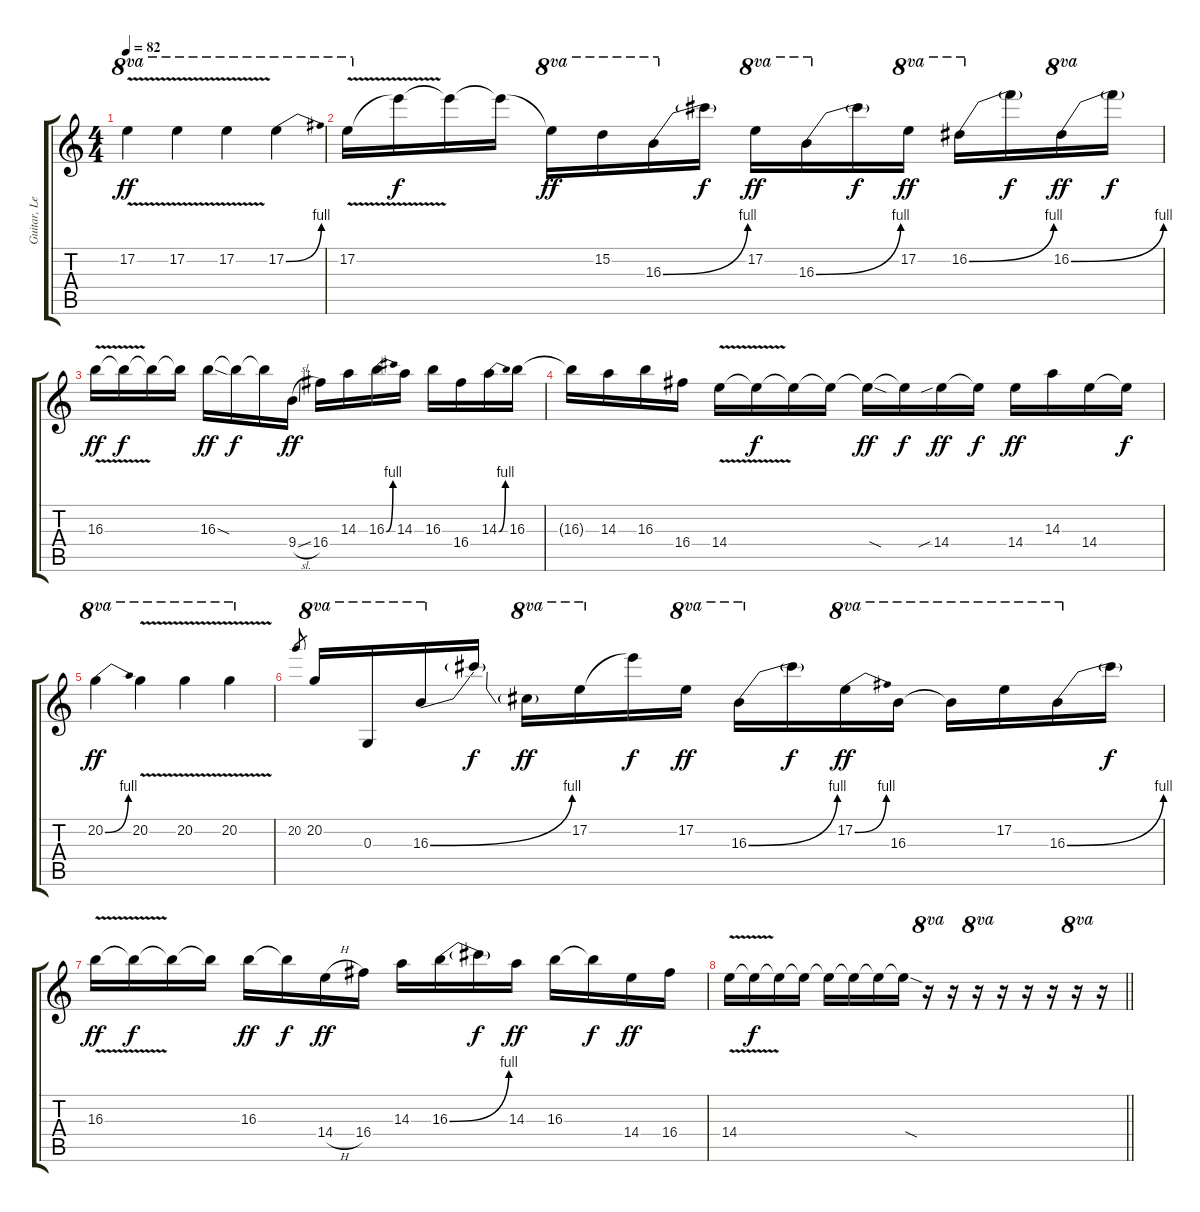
\track ("Guitar, Lead" "Guitar, Le") {instrument electricguitarclean}
\staff {score tabs}
\tuning (E4 B3 G3 D3 A2 E2) {hide}
\ts (4 4)
\tempo 82
\clef g2
\ks c
17.2{v}.4{ot 8va dy ff} 17.2{v}.4{ot 8va} 17.2{v}.4{ot 8va} 17.2{be (bend 0 0 60 4)}.4{ot 8va} |
17.2{v}.16{ot 8va} 17.2{t}.16{dy f} 17.2{t}.16 17.2{t}.16 17.2{t}.16{ot 8va dy ff} 15.2.16{ot 8va} 16.3{be (bend 0 0 60 4)}.16{ot 8va} 16.3{t}.16{dy f} 17.2.16{ot 8va dy ff} 16.3{be (bend 0 0 60 4)}.16{ot 8va} 16.3{t}.16{dy f} 17.2.16{ot 8va dy ff} 16.2{be (bend 0 0 60 4)}.16{ot 8va} 16.2{t}.16{dy f} 16.2{be (bend 0 0 60 4)}.16{ot 8va dy ff} 16.2{t}.16{dy f} |
16.3{v}.16{dy ff} 16.3{t}.16{dy f} 16.3{t}.16 16.3{t}.16 16.3{sod}.16{dy ff} 16.3{t}.16{dy f} 16.3{t}.16 9.4{sl}.16{dy ff} 16.4.16 14.3.16 16.3{be (bend 0 0 60 4)}.16 14.3.16 16.3.16 16.4.16 14.3{be (bend 0 0 60 4)}.16 16.3.16 |
16.3{t}.16 14.3.16 16.3.16 16.4.16 14.4{v}.16 14.4{t}.16{dy f} 14.4{t}.16 14.4{t}.16 14.4{sod t}.16{dy ff} 14.4{t}.16{dy f} 14.4{sib}.16{dy ff} 14.4{t}.16{dy f} 14.4.16{dy ff} 14.3.16 14.4.16 14.4{t}.16{dy f} |
20.2{be (bend 0 0 60 4)}.4{ot 8va dy ff} 20.2{v}.4{ot 8va} 20.2{v}.4{ot 8va} 20.2{v}.4{ot 8va} |
20.2.8{gr} 20.2.16{ot 8va} 0.3.16{ot 8va} 16.3{be (bend 0 0 60 4)}.16{ot 8va} 16.3{t}.16{dy f} 16.3{t}.16{ot 8va dy ff} 17.2.16{ot 8va} 17.2{t}.16{dy f} 17.2.16{ot 8va dy ff} 16.3{be (bend 0 0 60 4)}.16{ot 8va} 16.3{t}.16{dy f} 17.2{be (bend 0 0 60 4)}.16{ot 8va dy ff} 16.3.16{ot 8va} 16.3{t}.16{ot 8va} 17.2.16{ot 8va} 16.3{be (bend 0 0 60 4)}.16{ot 8va} 16.3{t}.16{dy f} |
16.3{v}.16{dy ff} 16.3{t}.16{dy f} 16.3{t}.16 16.3{t}.16 16.3.16{dy ff} 16.3{t}.16{dy f} 14.4{h}.16{dy ff} 16.4.16 14.3.16 16.3{be (bend 0 0 60 4)}.16 16.3{t}.16{dy f} 14.3.16{dy ff} 16.3.16 16.3{t}.16{dy f} 14.4.16{dy ff} 16.4.16 |
\barLineRight lightlight
14.4{v}.16 14.4{t}.16{dy f} 14.4{t}.16 14.4{t}.16 14.4{t}.16 14.4{t}.16 14.4{t}.16 14.4{sod t}.16 r.16{ot 8va} r.16 r.16{ot 8va} r.16 r.16 r.16 r.16{ot 8va} r.16
